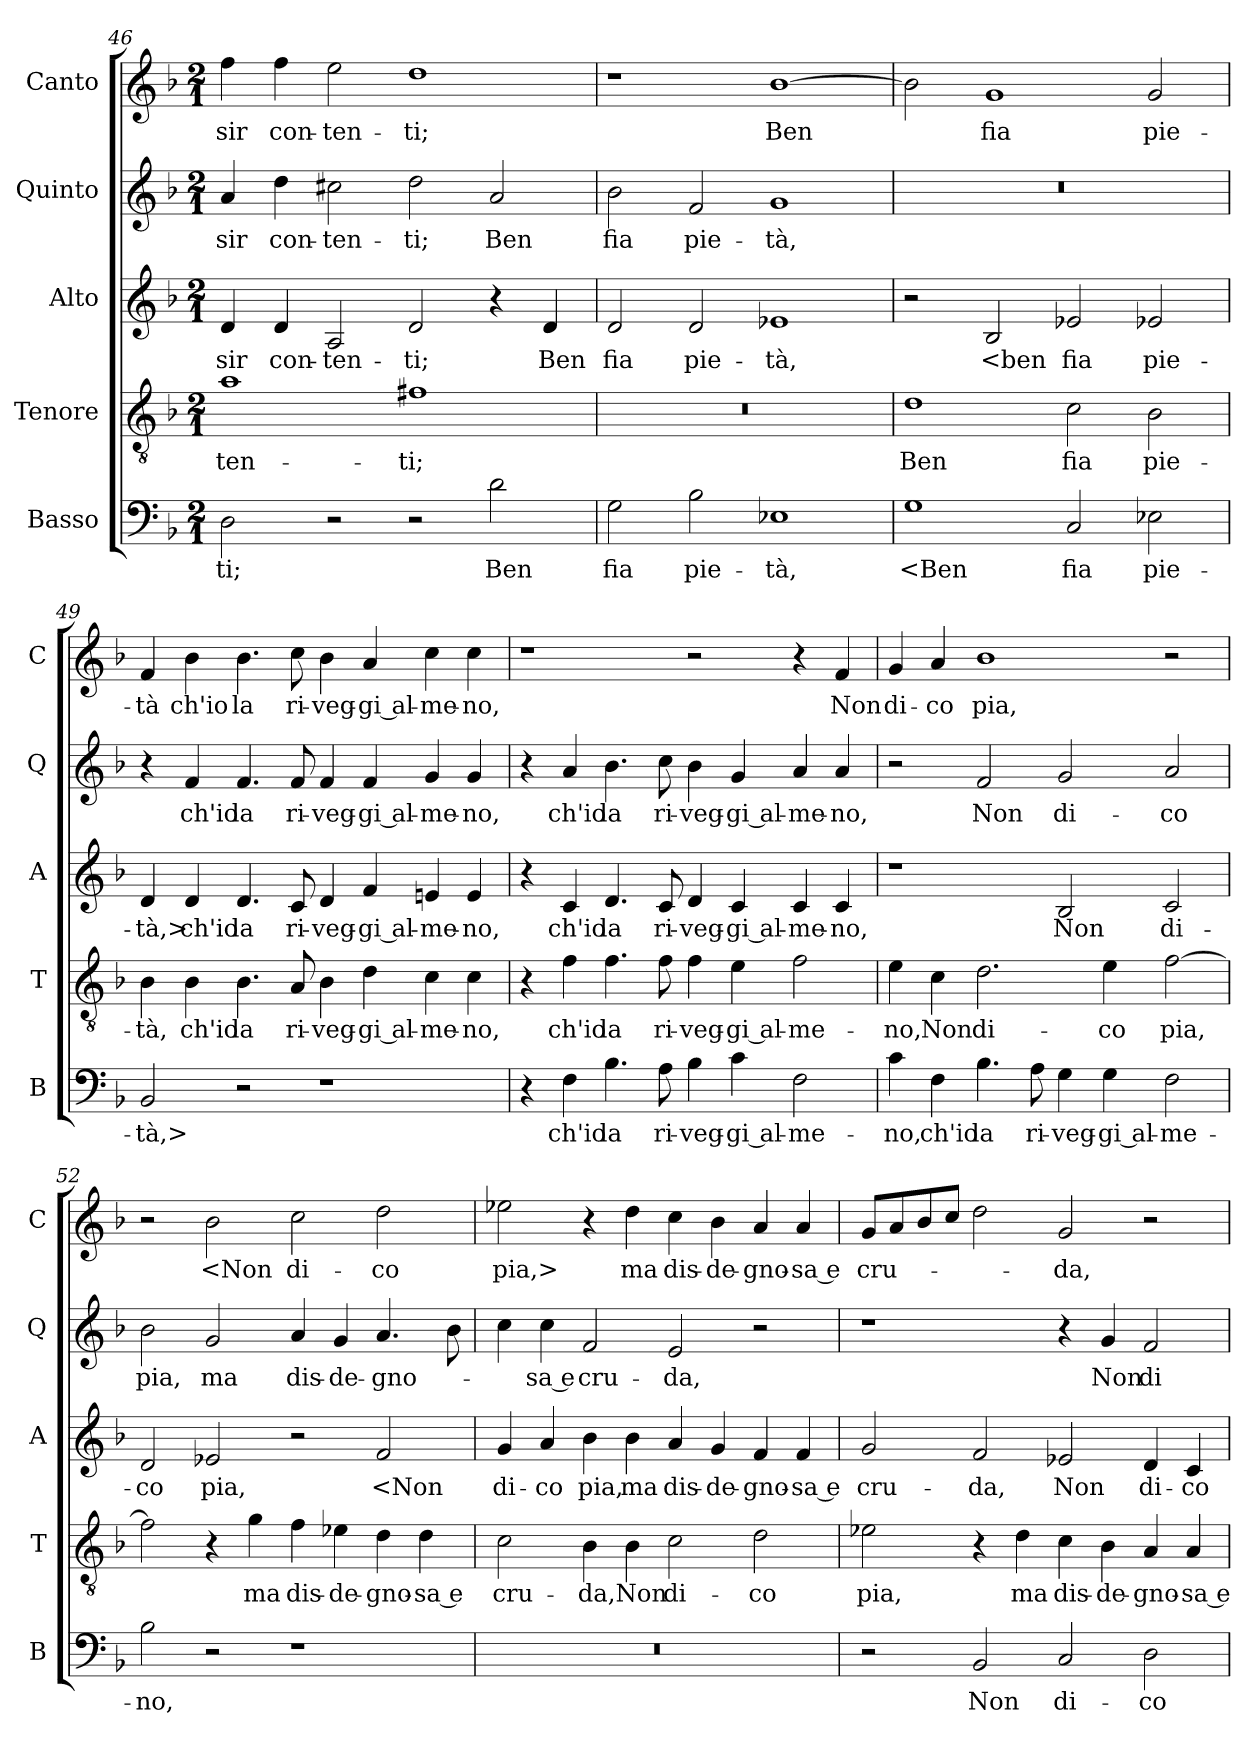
**kern	**text	**kern	**text	**kern	**text	**kern	**text	**kern	**text
*part5	*part5	*part4	*part4	*part3	*part3	*part2	*part2	*part1	*part1
*staff5	*staff5	*staff4	*staff4	*staff3	*staff3	*staff2	*staff2	*staff1	*staff1
*I"Basso	*	*I"Tenore	*	*I"Alto	*	*I"Quinto	*	*I"Canto	*
*I'B	*	*I'T	*	*I'A	*	*I'Q	*	*I'C	*
*clefF4	*	*clefGv2	*	*clefG2	*	*clefG2	*	*clefG2	*
*k[b-]	*	*k[b-]	*	*k[b-]	*	*k[b-]	*	*k[b-]	*
*M2/1	*	*M2/1	*	*M2/1	*	*M2/1	*	*M2/1	*
=46	=46	=46	=46	=46	=46	=46	=46	=46	=46
2D	-ti;	1a	-ten-	4d	-sir	4a	-sir	4ff	-sir
.	.	.	.	4d	con-	4dd	con-	4ff	con-
2r	.	.	.	2A	-ten-	2cc#X	-ten-	2ee	-ten-
2r	.	1f#X	-ti;	2d	-ti;	2dd	-ti;	1dd	-ti;
2d	Ben	.	.	4r	.	2a	Ben	.	.
.	.	.	.	4d	Ben	.	.	.	.
=47	=47	=47	=47	=47	=47	=47	=47	=47	=47
2G	fia	0r	.	2d	fia	2b-	fia	1r	.
2B-	pie-	.	.	2d	pie-	2f	pie-	.	.
1E-X	-tà,	.	.	1e-X	-tà,	1g	-tà,	[1b-	Ben
=48	=48	=48	=48	=48	=48	=48	=48	=48	=48
1G	<Ben	1d	Ben	2r	.	0r	.	2b-]	.
.	.	.	.	2B-	<ben	.	.	1g	fia
2C	fia	2c	fia	2e-X	fia	.	.	.	.
2E-X	pie-	2B-	pie-	2e-X	pie-	.	.	2g	pie-
=49	=49	=49	=49	=49	=49	=49	=49	=49	=49
2BB-	-tà,>	4B-	-tà,	4d	-tà,>	4r	.	4f	-tà
.	.	4B-	ch'io	4d	ch'io	4f	ch'io	4b-	ch'io
2r	.	4.B-	la	4.d	la	4.f	la	4.b-	la
.	.	8A	ri-	8c	ri-	8f	ri-	8cc	ri-
1r	.	4B-	-veg-	4d	-veg-	4f	-veg-	4b-	-veg-
.	.	4d	-gi al-	4f	-gi al-	4f	-gi al-	4a	-gi al-
.	.	4c	-me-	4en	-me-	4g	-me-	4cc	-me-
.	.	4c	-no,	4e	-no,	4g	-no,	4cc	-no,
=50	=50	=50	=50	=50	=50	=50	=50	=50	=50
4r	.	4r	.	4r	.	4r	.	1r	.
4F	ch'io	4f	ch'io	4c	ch'io	4a	ch'io	.	.
4.B-	la	4.f	la	4.d	la	4.b-	la	.	.
8A	ri-	8f	ri-	8c	ri-	8cc	ri-	.	.
4B-	-veg-	4f	-veg-	4d	-veg-	4b-	-veg-	2r	.
4c	-gi al-	4e	-gi al-	4c	-gi al-	4g	-gi al-	.	.
2F	-me-	2f	-me-	4c	-me-	4a	-me-	4r	.
.	.	.	.	4c	-no,	4a	-no,	4f	Non
=51	=51	=51	=51	=51	=51	=51	=51	=51	=51
4c	-no,	4e	-no,	1r	.	2r	.	4g	di-
4F	ch'io	4c	Non	.	.	.	.	4a	-co
4.B-	la	2.d	di-	.	.	2f	Non	1b-	pia,
8A	ri-	.	.	.	.	.	.	.	.
4G	-veg-	.	.	2B-	Non	2g	di-	.	.
4G	-gi al-	4e	-co	.	.	.	.	.	.
2F	-me-	[2f	pia,	2c	di-	2a	-co	2r	.
=52	=52	=52	=52	=52	=52	=52	=52	=52	=52
2B-	-no,	2f]	.	2d	-co	2b-	pia,	2r	.
2r	.	4r	.	2e-X	pia,	2g	ma	2b-	<Non
.	.	4g	ma	.	.	.	.	.	.
1r	.	4f	dis-	2r	.	4a	dis-	2cc	di-
.	.	4e-X	-de-	.	.	4g	-de-	.	.
.	.	4d	-gno-	2f	<Non	4.a	-gno-	2dd	-co
.	.	4d	-sa e	.	.	.	.	.	.
.	.	.	.	.	.	8b-	.	.	.
=53	=53	=53	=53	=53	=53	=53	=53	=53	=53
0r	.	2c	cru-	4g	di-	4cc	.	2ee-X	pia,>
.	.	.	.	4a	-co	4cc	-sa e	.	.
.	.	4B-	-da,	4b-	pia,	2f	cru-	4r	.
.	.	4B-	Non	4b-	ma	.	.	4dd	ma
.	.	2c	di-	4a	dis-	2e	-da,	4cc	dis-
.	.	.	.	4g	-de-	.	.	4b-	-de-
.	.	2d	-co	4f	-gno-	2r	.	4a	-gno-
.	.	.	.	4f	-sa e	.	.	4a	-sa e
=54	=54	=54	=54	=54	=54	=54	=54	=54	=54
2r	.	2e-X	pia,	2g	cru-	1r	.	8gL	cru-
.	.	.	.	.	.	.	.	8a	.
.	.	.	.	.	.	.	.	8b-	.
.	.	.	.	.	.	.	.	8ccJ	.
2BB-	Non	4r	.	2f	-da,	.	.	2dd	.
.	.	4d	ma	.	.	.	.	.	.
2C	di-	4c	dis-	2e-X	Non	4r	.	2g	-da,
.	.	4B-	-de-	.	.	4g	Non	.	.
2D	-co	4A	-gno-	4d	di-	2f	di-	2r	.
.	.	4A	-sa e	4c	-co	.	.	.	.
=	=	=	=	=	=	=	=	=	=
*-	*-	*-	*-	*-	*-	*-	*-	*-	*-
